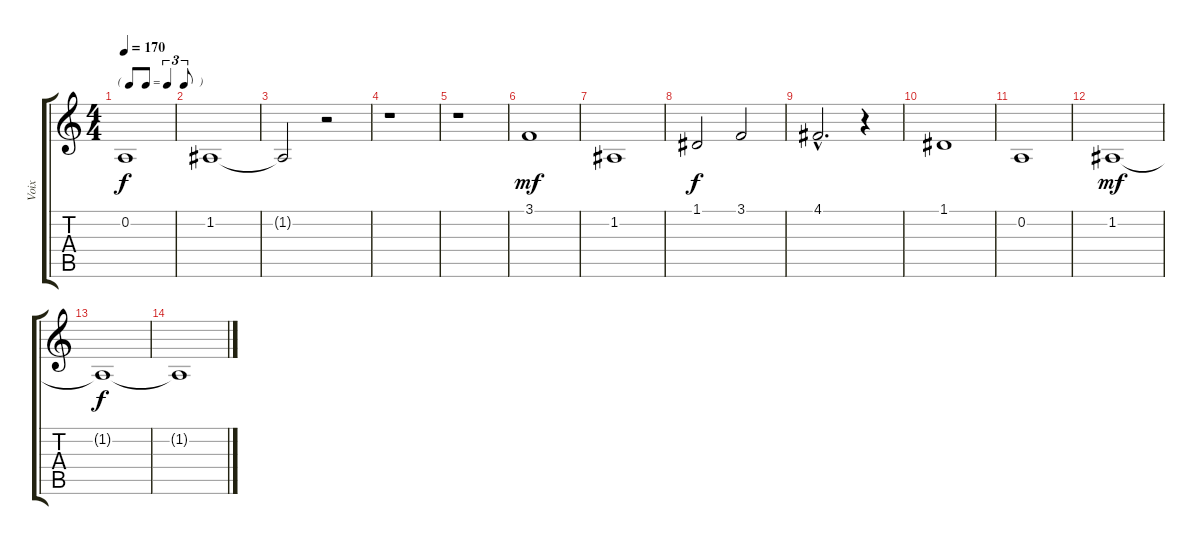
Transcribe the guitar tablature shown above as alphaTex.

\track ("Voix" "Voix") {instrument voiceoohs}
\staff {score tabs}
\tuning (D4 A3 F3 C3 G2 D2) {hide}
\ts (4 4)
\tf triplet8th
\tempo 170
\clef g2
\ks c
0.2.1{dy f} |
1.2.1 |
1.2{t}.2 r.2 |
r.1 |
r.1 |
3.1.1{dy mf} |
1.2.1 |
1.1.2{dy f} 3.1.2 |
4.1{hac}.2{d} r.4 |
1.1.1 |
0.2.1 |
1.2.1{dy mf} |
1.2{t}.1{dy f} |
1.2{t}.1
